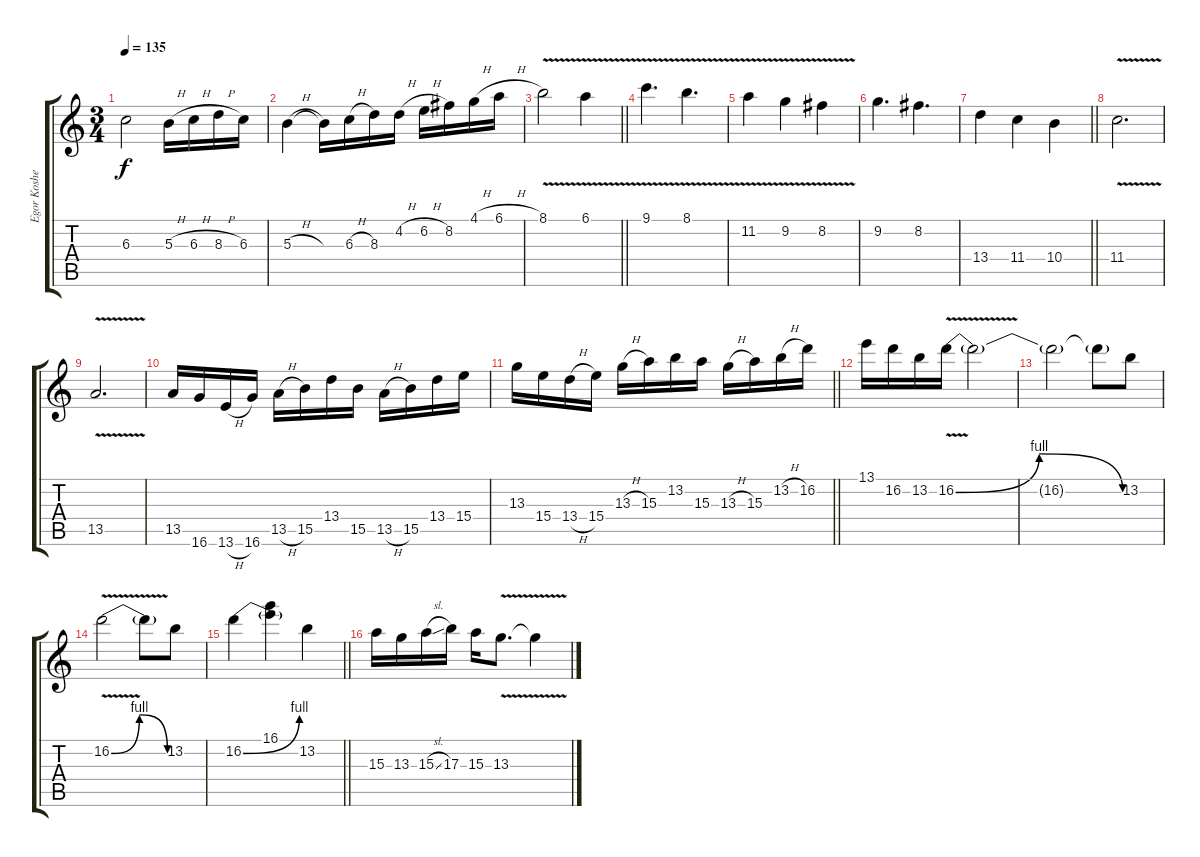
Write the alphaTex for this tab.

\track ("Egor Koshelev" "Egor Koshe") {instrument distortionguitar}
\staff {score tabs}
\tuning (Eb4 Bb3 Gb3 Db3 Ab2 Eb2) {hide}
\ts (3 4)
\tempo 135
\clef g2
\ks c
6.3{t}.2{dy f} 5.3{h}.16 6.3{h}.16 8.3{h}.16 6.3.16 |
5.3{h}.4 5.3{t}.16 6.3{h}.16 8.3.16 4.2{h}.16 6.2{h}.16 8.2.16 4.1{h}.16 6.1{h}.16 |
\barLineRight lightlight
8.1{v}.2 6.1{v}.4 |
9.1{v}.4{d} 8.1{v}.4{d} |
11.2{v}.4 9.2{v}.4 8.2{v}.4 |
9.2.4{d} 8.2.4{d} |
\barLineRight lightlight
13.4.4 11.4.4 10.4.4 |
11.4{v}.2{d} |
13.5{v}.2{d} |
13.5.16 16.6.16 13.6{h}.16 16.6.16 13.5{h}.16 15.5.16 13.4.16 15.5.16 13.5{h}.16 15.5.16 13.4.16 15.4.16 |
\barLineRight lightlight
13.3.16 15.4.16 13.4{h}.16 15.4.16 13.3{h}.16 15.3.16 13.2.16 15.3.16 13.3{h}.16 15.3.16 13.2{h}.16 16.2.16 |
13.1.16 16.2.16 13.2.16 16.2{be (bendrelease 0 0 15 4 50 4 60 0) v}.16 16.2{t}.2 |
16.2{t}.2 16.2{t}.8 13.2.8 |
16.2{be (bendrelease 0 0 20 4 46 4 60 0) v}.2 16.2{t}.8 13.2.8 |
\barLineRight lightlight
16.2{be (bend 0 0 60 4)}.4 (16.1 16.2{t}).4 13.2.4 |
15.3.16 13.3.16 15.3{sl}.16 17.3.16 15.3.16 13.3{v}.8{d} 13.3{t}.4
